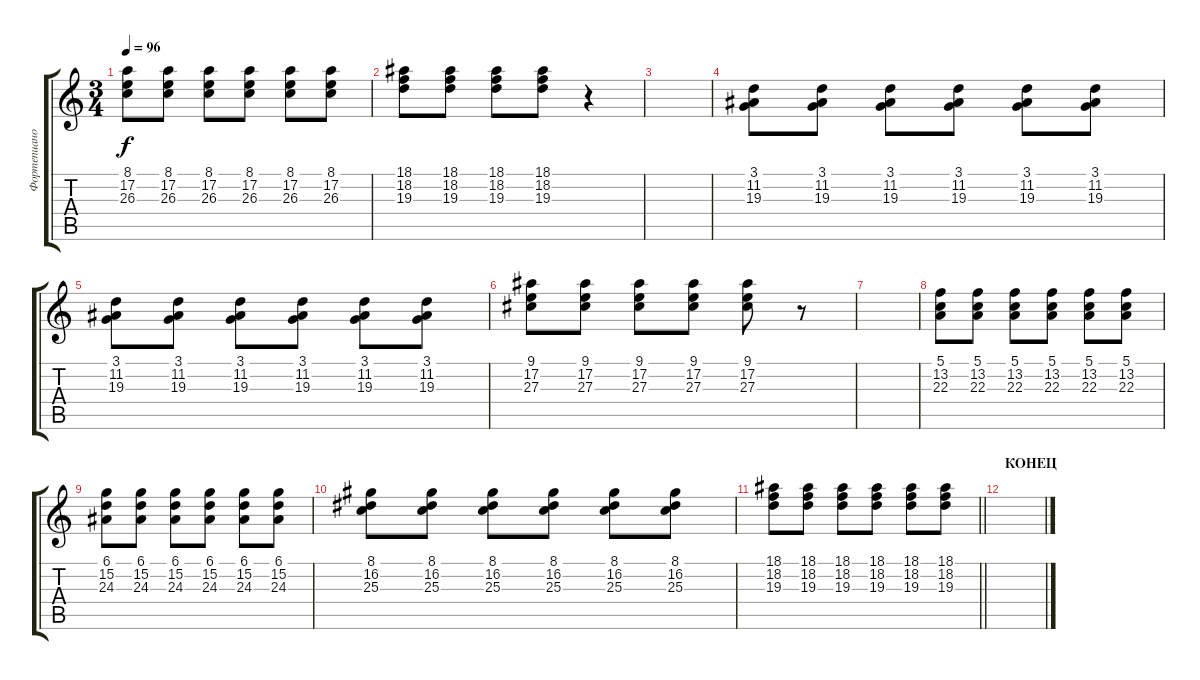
\track ("Фортепиано (правая рука)" "Фортепиано") {instrument brightacousticpiano}
\staff {score tabs}
\tuning (E4 B3 G3 D3 A2 E2) {hide}
\ts (3 4)
\tempo 96
\clef g2
\ks c
(8.1 17.2 26.3).8{dy f} (8.1 17.2 26.3).8 (8.1 17.2 26.3).8 (8.1 17.2 26.3).8 (8.1 17.2 26.3).8 (8.1 17.2 26.3).8 |
(18.1 18.2 19.3).8 (18.1 18.2 19.3).8 (18.1 18.2 19.3).8 (18.1 18.2 19.3).8 r.4 |
|
(3.1 11.2 19.3).8 (3.1 11.2 19.3).8 (3.1 11.2 19.3).8 (3.1 11.2 19.3).8 (3.1 11.2 19.3).8 (3.1 11.2 19.3).8 |
(3.1 11.2 19.3).8 (3.1 11.2 19.3).8 (3.1 11.2 19.3).8 (3.1 11.2 19.3).8 (3.1 11.2 19.3).8 (3.1 11.2 19.3).8 |
(9.1 17.2 27.3).8 (9.1 17.2 27.3).8 (9.1 17.2 27.3).8 (9.1 17.2 27.3).8 (9.1 17.2 27.3).8 r.8 |
|
(5.1 13.2 22.3).8 (5.1 13.2 22.3).8 (5.1 13.2 22.3).8 (5.1 13.2 22.3).8 (5.1 13.2 22.3).8 (5.1 13.2 22.3).8 |
(6.1 15.2 24.3).8 (6.1 15.2 24.3).8 (6.1 15.2 24.3).8 (6.1 15.2 24.3).8 (6.1 15.2 24.3).8 (6.1 15.2 24.3).8 |
(8.1 16.2 25.3).8 (8.1 16.2 25.3).8 (8.1 16.2 25.3).8 (8.1 16.2 25.3).8 (8.1 16.2 25.3).8 (8.1 16.2 25.3).8 |
\barLineRight lightlight
(18.1 18.2 19.3).8 (18.1 18.2 19.3).8 (18.1 18.2 19.3).8 (18.1 18.2 19.3).8 (18.1 18.2 19.3).8 (18.1 18.2 19.3).8 |
\section ("" "КОНЕЦ")
